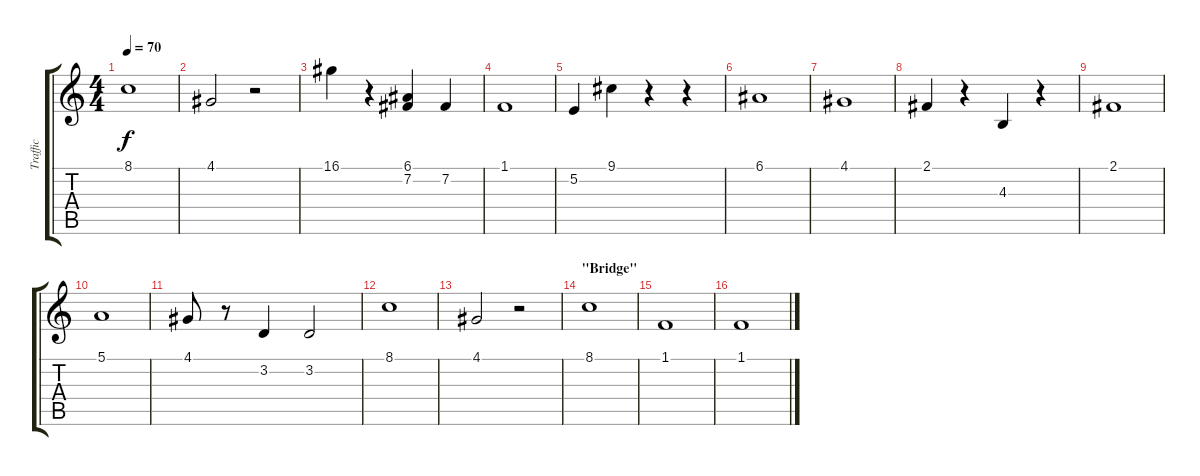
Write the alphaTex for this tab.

\track ("Traffic" "Traffic") {instrument seashore}
\staff {score tabs}
\tuning (E4 B3 G3 D3 A2 E2) {hide}
\ts (4 4)
\tempo 70
\clef g2
\ks c
8.1.1{dy f} |
4.1.2 r.2 |
16.1.4 r.4 (6.1 7.2).4 7.2.4 |
1.1.1 |
5.2.4 9.1.4 r.4 r.4 |
6.1.1 |
4.1.1 |
2.1.4 r.4 4.3.4 r.4 |
2.1.1 |
5.1.1 |
4.1.8 r.8 3.2.4 3.2.2 |
8.1.1 |
4.1.2 r.2 |
\section ("" "\"Bridge\"")
8.1.1 |
1.1.1 |
1.1.1{volume 3}
